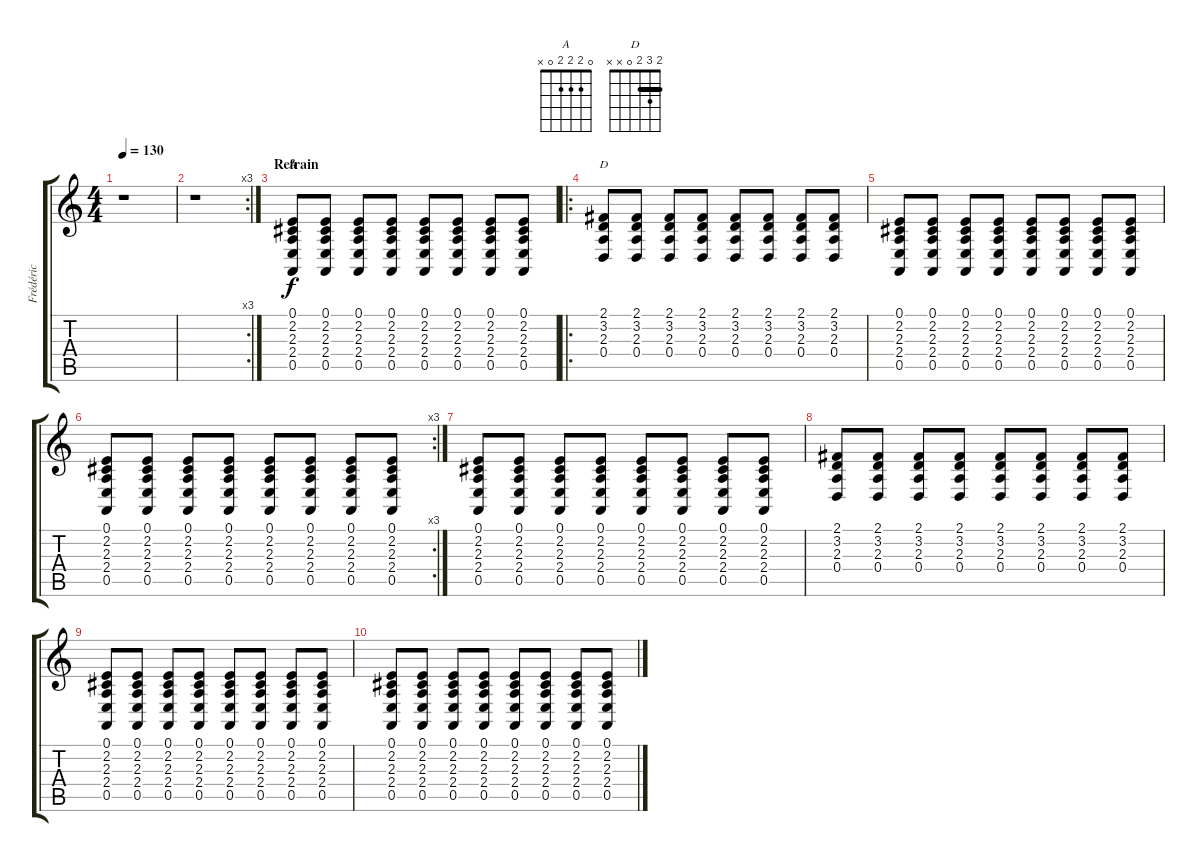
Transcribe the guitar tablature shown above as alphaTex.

\track ("Frédéric" "Frédéric") {instrument pad8sweep}
\staff {score tabs}
\tuning (E4 B3 G3 D3 A2 E2) {hide}
\chord ("A" 0 2 2 2 0 x)
\chord ("D" 2 3 2 0 x x) {barre 2}
\ts (4 4)
\tempo 130
\clef g2
\ks c
r.1{dy f} |
\rc 3
r.1 |
\section ("" "Refrain")
(0.1 2.2 2.3 2.4 0.5).8{ch "A"} (0.1 2.2 2.3 2.4 0.5).8 (0.1 2.2 2.3 2.4 0.5).8 (0.1 2.2 2.3 2.4 0.5).8 (0.1 2.2 2.3 2.4 0.5).8 (0.1 2.2 2.3 2.4 0.5).8 (0.1 2.2 2.3 2.4 0.5).8 (0.1 2.2 2.3 2.4 0.5).8 |
\ro
(2.1 3.2 2.3 0.4).8{ch "D"} (2.1 3.2 2.3 0.4).8 (2.1 3.2 2.3 0.4).8 (2.1 3.2 2.3 0.4).8 (2.1 3.2 2.3 0.4).8 (2.1 3.2 2.3 0.4).8 (2.1 3.2 2.3 0.4).8 (2.1 3.2 2.3 0.4).8 |
(0.1 2.2 2.3 2.4 0.5).8 (0.1 2.2 2.3 2.4 0.5).8 (0.1 2.2 2.3 2.4 0.5).8 (0.1 2.2 2.3 2.4 0.5).8 (0.1 2.2 2.3 2.4 0.5).8 (0.1 2.2 2.3 2.4 0.5).8 (0.1 2.2 2.3 2.4 0.5).8 (0.1 2.2 2.3 2.4 0.5).8 |
\rc 3
(0.1 2.2 2.3 2.4 0.5).8 (0.1 2.2 2.3 2.4 0.5).8 (0.1 2.2 2.3 2.4 0.5).8 (0.1 2.2 2.3 2.4 0.5).8 (0.1 2.2 2.3 2.4 0.5).8 (0.1 2.2 2.3 2.4 0.5).8 (0.1 2.2 2.3 2.4 0.5).8 (0.1 2.2 2.3 2.4 0.5).8 |
(0.1 2.2 2.3 2.4 0.5).8 (0.1 2.2 2.3 2.4 0.5).8 (0.1 2.2 2.3 2.4 0.5).8 (0.1 2.2 2.3 2.4 0.5).8 (0.1 2.2 2.3 2.4 0.5).8 (0.1 2.2 2.3 2.4 0.5).8 (0.1 2.2 2.3 2.4 0.5).8 (0.1 2.2 2.3 2.4 0.5).8 |
(2.1 3.2 2.3 0.4).8 (2.1 3.2 2.3 0.4).8 (2.1 3.2 2.3 0.4).8 (2.1 3.2 2.3 0.4).8 (2.1 3.2 2.3 0.4).8 (2.1 3.2 2.3 0.4).8 (2.1 3.2 2.3 0.4).8 (2.1 3.2 2.3 0.4).8 |
(0.1 2.2 2.3 2.4 0.5).8 (0.1 2.2 2.3 2.4 0.5).8 (0.1 2.2 2.3 2.4 0.5).8 (0.1 2.2 2.3 2.4 0.5).8 (0.1 2.2 2.3 2.4 0.5).8 (0.1 2.2 2.3 2.4 0.5).8 (0.1 2.2 2.3 2.4 0.5).8 (0.1 2.2 2.3 2.4 0.5).8 |
(0.1 2.2 2.3 2.4 0.5).8 (0.1 2.2 2.3 2.4 0.5).8 (0.1 2.2 2.3 2.4 0.5).8 (0.1 2.2 2.3 2.4 0.5).8 (0.1 2.2 2.3 2.4 0.5).8 (0.1 2.2 2.3 2.4 0.5).8 (0.1 2.2 2.3 2.4 0.5).8 (0.1 2.2 2.3 2.4 0.5).8
